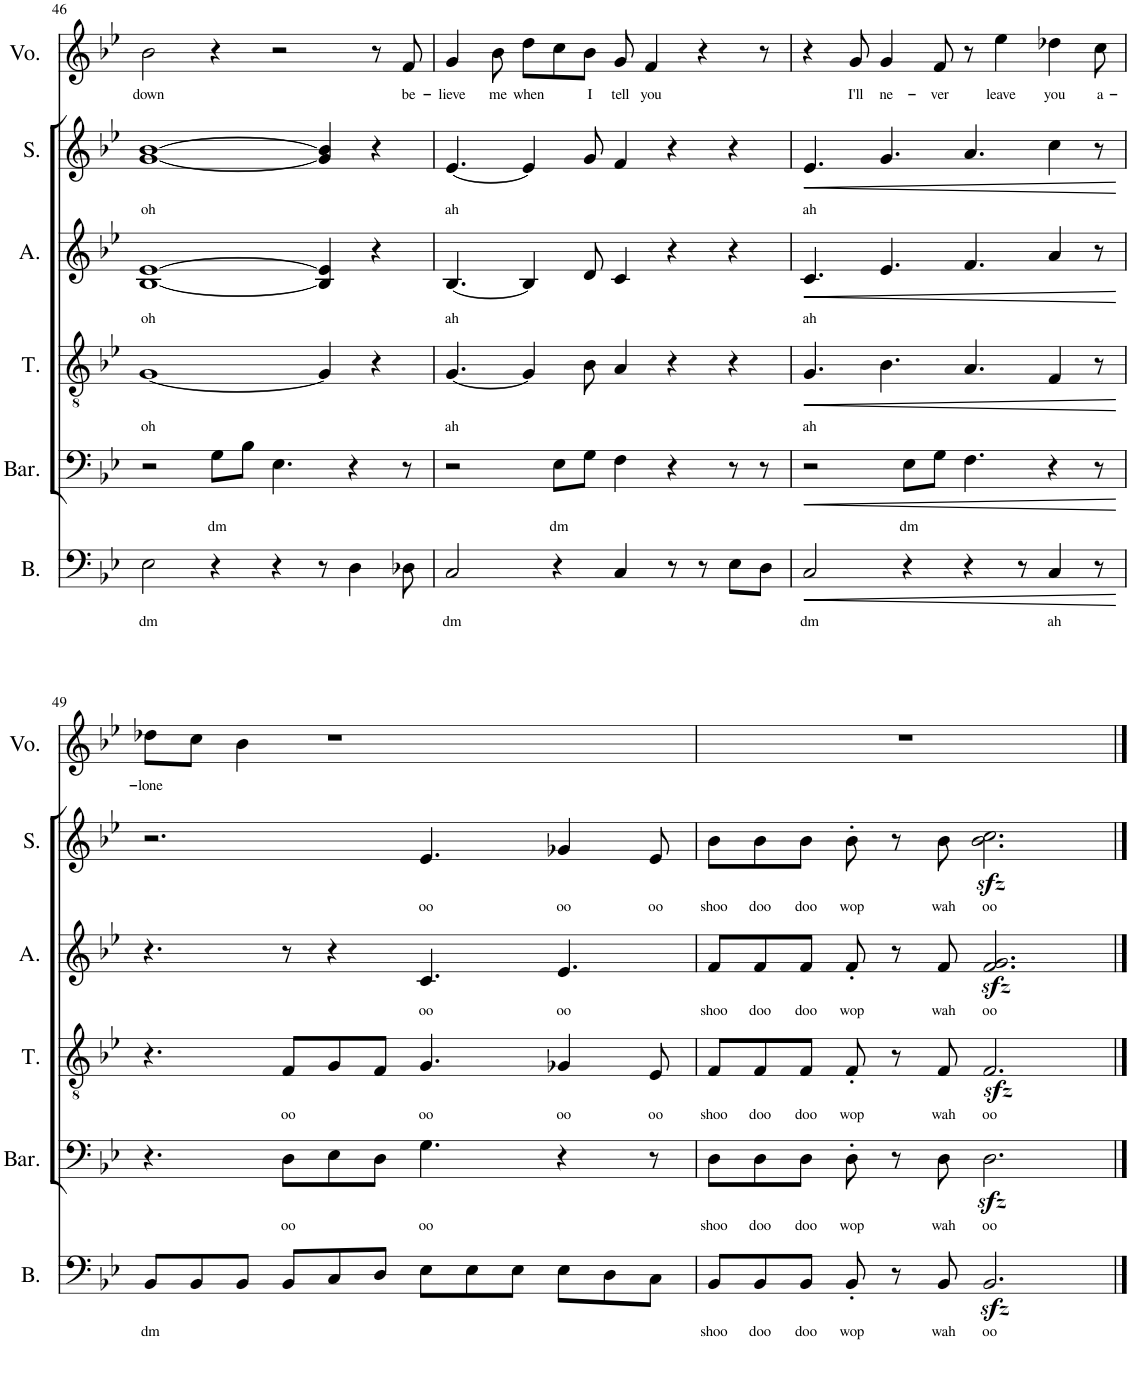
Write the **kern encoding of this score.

**kern	**text	**dynam	**kern	**text	**dynam	**kern	**text	**dynam	**kern	**text	**dynam	**kern	**text	**dynam	**kern	**text
*part6	*part6	*part6	*part5	*part5	*part5	*part4	*part4	*part4	*part3	*part3	*part3	*part2	*part2	*part2	*part1	*part1
*staff6	*staff6	*staff6	*staff5	*staff5	*staff5	*staff4	*staff4	*staff4	*staff3	*staff3	*staff3	*staff2	*staff2	*staff2	*staff1	*staff1
*I"Bass	*	*	*I"Baritone	*	*	*I"Tenor	*	*	*I"Alto	*	*	*I"Soprano	*	*	*I"Voice	*
*I'B.	*	*	*I'Bar.	*	*	*I'T.	*	*	*I'A.	*	*	*I'S.	*	*	*I'Vo.	*
!!LO:PB:g=z
*clefF4	*	*	*clefF4	*	*	*clefGv2	*	*	*clefG2	*	*	*clefG2	*	*	*clefG2	*
*k[b-e-]	*	*	*k[b-e-]	*	*	*k[b-e-]	*	*	*k[b-e-]	*	*	*k[b-e-]	*	*	*k[b-e-]	*
*M12/8	*	*	*M12/8	*	*	*M12/8	*	*	*M12/8	*	*	*M12/8	*	*	*M12/8	*
=46	=46	=46	=46	=46	=46	=46	=46	=46	=46	=46	=46	=46	=46	=46	=46	=46
!	!LO:LY:b	!	!	!	!	!	!LO:LY:b	!	!	!LO:LY:b	!	!	!LO:LY:b	!	!	!LO:LY:b
2E-\	dm	.	2r	.	.	[1G	oh	.	[1B- [1e-	oh	.	[1g [1b-	oh	.	2b-\	down
!	!	!	!	!LO:LY:b	!	!	!	!	!	!	!	!	!	!	!	!
4r	.	.	8G\L	dm	.	.	.	.	.	.	.	.	.	.	4r	.
.	.	.	8B-\J	.	.	.	.	.	.	.	.	.	.	.	.	.
4r	.	.	4.E-\	.	.	.	.	.	.	.	.	.	.	.	2r	.
8r	.	.	.	.	.	4G/]	.	.	4B-/] 4e-/]	.	.	4g/] 4b-/]	.	.	.	.
4D\	.	.	4r	.	.	.	.	.	.	.	.	.	.	.	.	.
.	.	.	.	.	.	4r	.	.	4r	.	.	4r	.	.	8r	.
!	!	!	!	!	!	!	!	!	!	!	!	!	!	!	!	!LO:LY:b
8D-X\	.	.	8r	.	.	.	.	.	.	.	.	.	.	.	8f/	be-
=47	=47	=47	=47	=47	=47	=47	=47	=47	=47	=47	=47	=47	=47	=47	=47	=47
!	!LO:LY:b	!	!	!	!	!	!LO:LY:b	!	!	!LO:LY:b	!	!	!LO:LY:b	!	!	!LO:LY:b
2C/	dm	.	2r	.	.	[4.G/	ah	.	[4.B-/	ah	.	[4.e-/	ah	.	4g/	-lieve
!	!	!	!	!	!	!	!	!	!	!	!	!	!	!	!	!LO:LY:b
.	.	.	.	.	.	.	.	.	.	.	.	.	.	.	8b-\	me
!	!	!	!	!	!	!	!	!	!	!	!	!	!	!	!	!LO:LY:b
.	.	.	.	.	.	4G/]	.	.	4B-/]	.	.	4e-/]	.	.	8dd\L	when
!	!	!	!	!LO:LY:b	!	!	!	!	!	!	!	!	!	!	!	!
4r	.	.	8E-\L	dm	.	.	.	.	.	.	.	.	.	.	8cc\	.
!	!	!	!	!	!	!	!	!	!	!	!	!	!	!	!	!LO:LY:b
.	.	.	8G\J	.	.	8B-\	.	.	8d/	.	.	8g/	.	.	8b-\J	I
!	!	!	!	!	!	!	!	!	!	!	!	!	!	!	!	!LO:LY:b
4C/	.	.	4F\	.	.	4A/	.	.	4c/	.	.	4f/	.	.	8g/	tell
!	!	!	!	!	!	!	!	!	!	!	!	!	!	!	!	!LO:LY:b
.	.	.	.	.	.	.	.	.	.	.	.	.	.	.	4f/	you
8r	.	.	4r	.	.	4r	.	.	4r	.	.	4r	.	.	.	.
8r	.	.	.	.	.	.	.	.	.	.	.	.	.	.	4r	.
8E-\L	.	.	8r	.	.	4r	.	.	4r	.	.	4r	.	.	.	.
8D\J	.	.	8r	.	.	.	.	.	.	.	.	.	.	.	8r	.
=48	=48	=48	=48	=48	=48	=48	=48	=48	=48	=48	=48	=48	=48	=48	=48	=48
!	!LO:LY:b	!LO:HP:b	!	!	!LO:HP:b	!	!LO:LY:b	!LO:HP:b	!	!LO:LY:b	!LO:HP:b	!	!LO:LY:b	!LO:HP:b	!	!
2C/	dm	<	2r	.	<	4.G/	ah	<	4.c/	ah	<	4.e-/	ah	<	4r	.
!	!	!	!	!	!	!	!	!	!	!	!	!	!	!	!	!LO:LY:b
.	.	.	.	.	.	.	.	.	.	.	.	.	.	.	8g/	I'll
!	!	!	!	!	!	!	!	!	!	!	!	!	!	!	!	!LO:LY:b
.	.	.	.	.	.	4.B-\	.	.	4.e-/	.	.	4.g/	.	.	4g/	ne-
!	!	!	!	!LO:LY:b	!	!	!	!	!	!	!	!	!	!	!	!
4r	.	.	8E-\L	dm	.	.	.	.	.	.	.	.	.	.	.	.
!	!	!	!	!	!	!	!	!	!	!	!	!	!	!	!	!LO:LY:b
.	.	.	8G\J	.	.	.	.	.	.	.	.	.	.	.	8f/	-ver
4r	.	.	4.F\	.	.	4.A/	.	.	4.f/	.	.	4.a/	.	.	8r	.
!	!	!	!	!	!	!	!	!	!	!	!	!	!	!	!	!LO:LY:b
.	.	.	.	.	.	.	.	.	.	.	.	.	.	.	4ee-\	leave
8r	.	.	.	.	.	.	.	.	.	.	.	.	.	.	.	.
!	!LO:LY:b	!	!	!	!	!	!	!	!	!	!	!	!	!	!	!LO:LY:b
4C/	ah	.	4r	.	.	4F/	.	.	4a/	.	.	4cc\	.	.	4dd-X\	you
!	!	!	!	!	!	!	!	!	!	!	!	!	!	!	!	!LO:LY:b
8r	.	.	8r	.	.	8r	.	.	8r	.	.	8r	.	.	8cc\	a-
.	.	[	.	.	[	.	.	[	.	.	[	.	.	[	.	.
!!LO:LB:g=z
=49	=49	=49	=49	=49	=49	=49	=49	=49	=49	=49	=49	=49	=49	=49	=49	=49
!	!LO:LY:b	!	!	!	!	!	!	!	!	!	!	!	!	!	!	!LO:LY:b
8BB-/L	dm	.	4.r	.	.	4.r	.	.	4.r	.	.	2.r	.	.	8dd-X\L	-lone
8BB-/	.	.	.	.	.	.	.	.	.	.	.	.	.	.	8cc\J	.
8BB-/J	.	.	.	.	.	.	.	.	.	.	.	.	.	.	4b-\	.
!	!	!	!	!LO:LY:b	!	!	!LO:LY:b	!	!	!	!	!	!	!	!	!
8BB-/L	.	.	8D\L	oo	.	8F/L	oo	.	8r	.	.	.	.	.	.	.
8C/	.	.	8E-\	.	.	8G/	.	.	4r	.	.	.	.	.	1r	.
8D/J	.	.	8D\J	.	.	8F/J	.	.	.	.	.	.	.	.	.	.
!	!	!	!	!LO:LY:b	!	!	!LO:LY:b	!	!	!LO:LY:b	!	!	!LO:LY:b	!	!	!
8E-\L	.	.	4.G\	oo	.	4.G/	oo	.	4.c/	oo	.	4.e-/	oo	.	.	.
8E-\	.	.	.	.	.	.	.	.	.	.	.	.	.	.	.	.
8E-\J	.	.	.	.	.	.	.	.	.	.	.	.	.	.	.	.
!	!	!	!	!	!	!	!LO:LY:b	!	!	!LO:LY:b	!	!	!LO:LY:b	!	!	!
8E-\L	.	.	4r	.	.	4G-X/	oo	.	4.e-/	oo	.	4g-X/	oo	.	.	.
8D\	.	.	.	.	.	.	.	.	.	.	.	.	.	.	.	.
!	!	!	!	!	!	!	!LO:LY:b	!	!	!	!	!	!LO:LY:b	!	!	!
8C\J	.	.	8r	.	.	8E-/	oo	.	.	.	.	8e-/	oo	.	.	.
=50	=50	=50	=50	=50	=50	=50	=50	=50	=50	=50	=50	=50	=50	=50	=50	=50
!	!LO:LY:b	!	!	!LO:LY:b	!	!	!LO:LY:b	!	!	!LO:LY:b	!	!	!LO:LY:b	!	!	!
8BB-/L	shoo	.	8D\L	shoo	.	8F/L	shoo	.	8f/L	shoo	.	8b-\L	shoo	.	1.r	.
!	!LO:LY:b	!	!	!LO:LY:b	!	!	!LO:LY:b	!	!	!LO:LY:b	!	!	!LO:LY:b	!	!	!
8BB-/	doo	.	8D\	doo	.	8F/	doo	.	8f/	doo	.	8b-\	doo	.	.	.
!	!LO:LY:b	!	!	!LO:LY:b	!	!	!LO:LY:b	!	!	!LO:LY:b	!	!	!LO:LY:b	!	!	!
8BB-/J	doo	.	8D\J	doo	.	8F/J	doo	.	8f/J	doo	.	8b-\J	doo	.	.	.
!	!LO:LY:b	!	!	!LO:LY:b	!	!	!LO:LY:b	!	!	!LO:LY:b	!	!	!LO:LY:b	!	!	!
8BB-'/	wop	.	8D'\	wop	.	8F'/	wop	.	8f'/	wop	.	8b-'\	wop	.	.	.
8r	.	.	8r	.	.	8r	.	.	8r	.	.	8r	.	.	.	.
!	!LO:LY:b	!	!	!LO:LY:b	!	!	!LO:LY:b	!	!	!LO:LY:b	!	!	!LO:LY:b	!	!	!
8BB-/	wah	.	8D\	wah	.	8F/	wah	.	8f/	wah	.	8b-\	wah	.	.	.
!	!LO:LY:b	!	!	!LO:LY:b	!	!	!LO:LY:b	!	!	!LO:LY:b	!	!	!LO:LY:b	!	!	!
2.BB-zz</	oo	.	2.Dzz<\	oo	.	2.Fzz</	oo	.	2.f/zz< 2.g/zz<	oo	.	2.b-\zz< 2.cc\zz<	oo	.	.	.
==	==	==	==	==	==	==	==	==	==	==	==	==	==	==	==	==
*-	*-	*-	*-	*-	*-	*-	*-	*-	*-	*-	*-	*-	*-	*-	*-	*-
